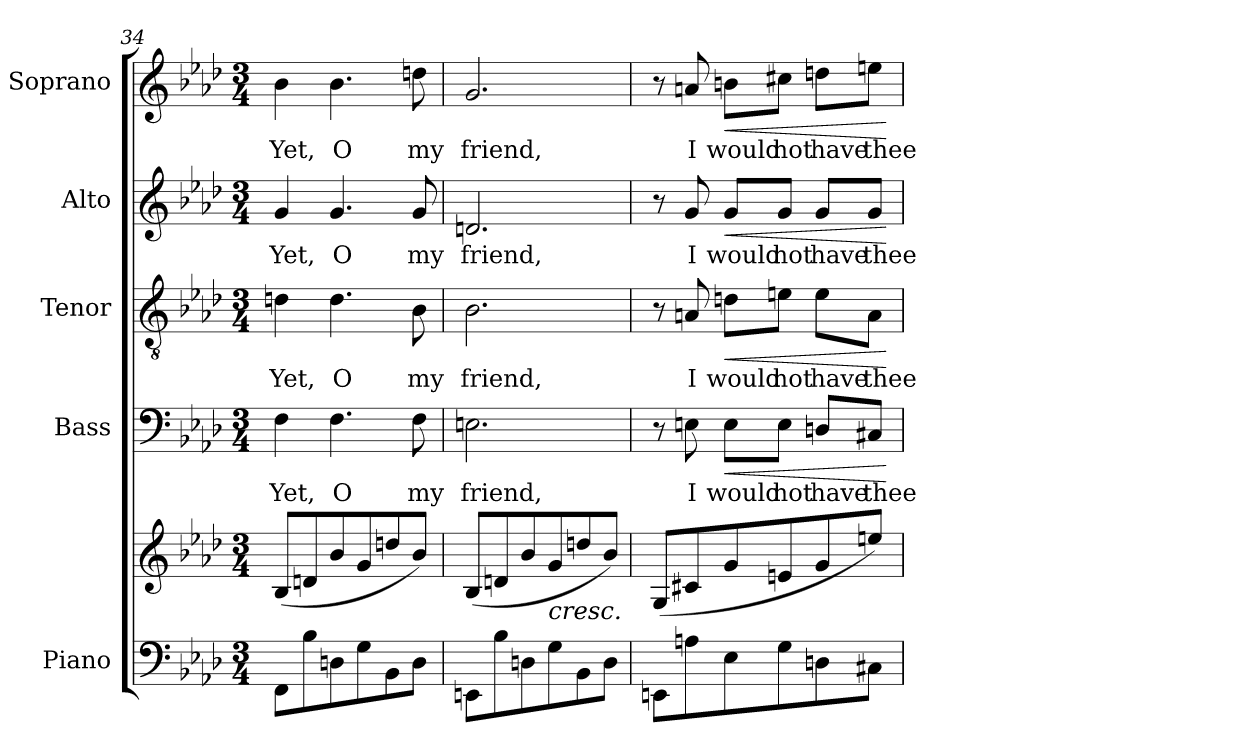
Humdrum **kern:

**kern	**kern	**kern	**text	**dynam	**kern	**text	**dynam	**kern	**text	**dynam	**kern	**text	**dynam
*part5	*part5	*part4	*part4	*part4	*part3	*part3	*part3	*part2	*part2	*part2	*part1	*part1	*part1
*staff6	*staff5	*staff4	*staff4	*staff4	*staff3	*staff3	*staff3	*staff2	*staff2	*staff2	*staff1	*staff1	*staff1
*I"Piano	*	*I"Bass	*	*	*I"Tenor	*	*	*I"Alto	*	*	*I"Soprano	*	*
*I'Pno.	*	*I'B.	*	*	*I'T.	*	*	*I'A.	*	*	*I'S.	*	*
!!LO:PB:g=z
*clefF4	*clefG2	*clefF4	*	*	*clefGv2	*	*	*clefG2	*	*	*clefG2	*	*
*k[b-e-a-d-]	*k[b-e-a-d-]	*k[b-e-a-d-]	*	*	*k[b-e-a-d-]	*	*	*k[b-e-a-d-]	*	*	*k[b-e-a-d-]	*	*
*M3/4	*M3/4	*M3/4	*	*	*M3/4	*	*	*M3/4	*	*	*M3/4	*	*
=34	=34	=34	=34	=34	=34	=34	=34	=34	=34	=34	=34	=34	=34
!	!	!	!LO:LY:b	!	!	!LO:LY:b	!	!	!LO:LY:b	!	!	!LO:LY:b	!
8FF\L	(<8B-/L	4F\	Yet,	.	4dn\	Yet,	.	4g/	Yet,	.	4b-\	Yet,	.
8B-\	8dn/	.	.	.	.	.	.	.	.	.	.	.	.
!	!	!	!LO:LY:b	!	!	!LO:LY:b	!	!	!LO:LY:b	!	!	!LO:LY:b	!
8Dn\	8b-/	4.F\	O	.	4.d\	O	.	4.g/	O	.	4.b-\	O	.
8G\	8g/	.	.	.	.	.	.	.	.	.	.	.	.
8BB-\	8ddn/	.	.	.	.	.	.	.	.	.	.	.	.
!	!	!	!LO:LY:b	!	!	!LO:LY:b	!	!	!LO:LY:b	!	!	!LO:LY:b	!
8D\J	8b-/J)	8F\	my	.	8B-\	my	.	8g/	my	.	8ddn\	my	.
=35	=35	=35	=35	=35	=35	=35	=35	=35	=35	=35	=35	=35	=35
!	!	!	!LO:LY:b	!	!	!LO:LY:b	!	!	!LO:LY:b	!	!	!LO:LY:b	!
8EEn\L	(<8B-/L	2.En\	friend,	.	2.B-\	friend,	.	2.dn/	friend,	.	2.g/	friend,	.
8B-\	8dn/	.	.	.	.	.	.	.	.	.	.	.	.
8Dn\	8b-/	.	.	.	.	.	.	.	.	.	.	.	.
!	!LO:TX:b:i:t=cresc.	!	!	!	!	!	!	!	!	!	!	!	!
8G\	8g/	.	.	.	.	.	.	.	.	.	.	.	.
8BB-\	8ddn/	.	.	.	.	.	.	.	.	.	.	.	.
8D\J	8b-/J)	.	.	.	.	.	.	.	.	.	.	.	.
=36	=36	=36	=36	=36	=36	=36	=36	=36	=36	=36	=36	=36	=36
8EEn\L	(<8G/L	8r	.	.	8r	.	.	8r	.	.	8r	.	.
!	!	!	!LO:LY:b	!	!	!LO:LY:b	!	!	!LO:LY:b	!	!	!LO:LY:b	!
8An\	8c#X/	8En\	I	.	8An/	I	.	8g/	I	.	8an/	I	.
!	!	!	!LO:LY:b	!LO:HP:b	!	!LO:LY:b	!LO:HP:b	!	!LO:LY:b	!LO:HP:b	!	!LO:LY:b	!LO:HP:b
8E-\	8g/	8E\L	would	<	8dn\L	would	<	8g/L	would	<	8bn\L	would	<
!	!	!	!LO:LY:b	!	!	!LO:LY:b	!	!	!LO:LY:b	!	!	!LO:LY:b	!
8G\	8en/	8E\J	not	.	8en\J	not	.	8g/J	not	.	8cc#X\J	not	.
!	!	!	!LO:LY:b	!	!	!LO:LY:b	!	!	!LO:LY:b	!	!	!LO:LY:b	!
8Dn\	8g/	8Dn/L	have	.	8e\L	have	.	8g/L	have	.	8ddn\L	have	.
!	!	!	!LO:LY:b	!	!	!LO:LY:b	!	!	!LO:LY:b	!	!	!LO:LY:b	!
8C#X\J	8een/J)	8C#X/J	thee	.	8A\J	thee	.	8g/J	thee	.	8een\J	thee	.
.	.	.	.	[	.	.	[	.	.	[	.	.	[
=	=	=	=	=	=	=	=	=	=	=	=	=	=
*-	*-	*-	*-	*-	*-	*-	*-	*-	*-	*-	*-	*-	*-
